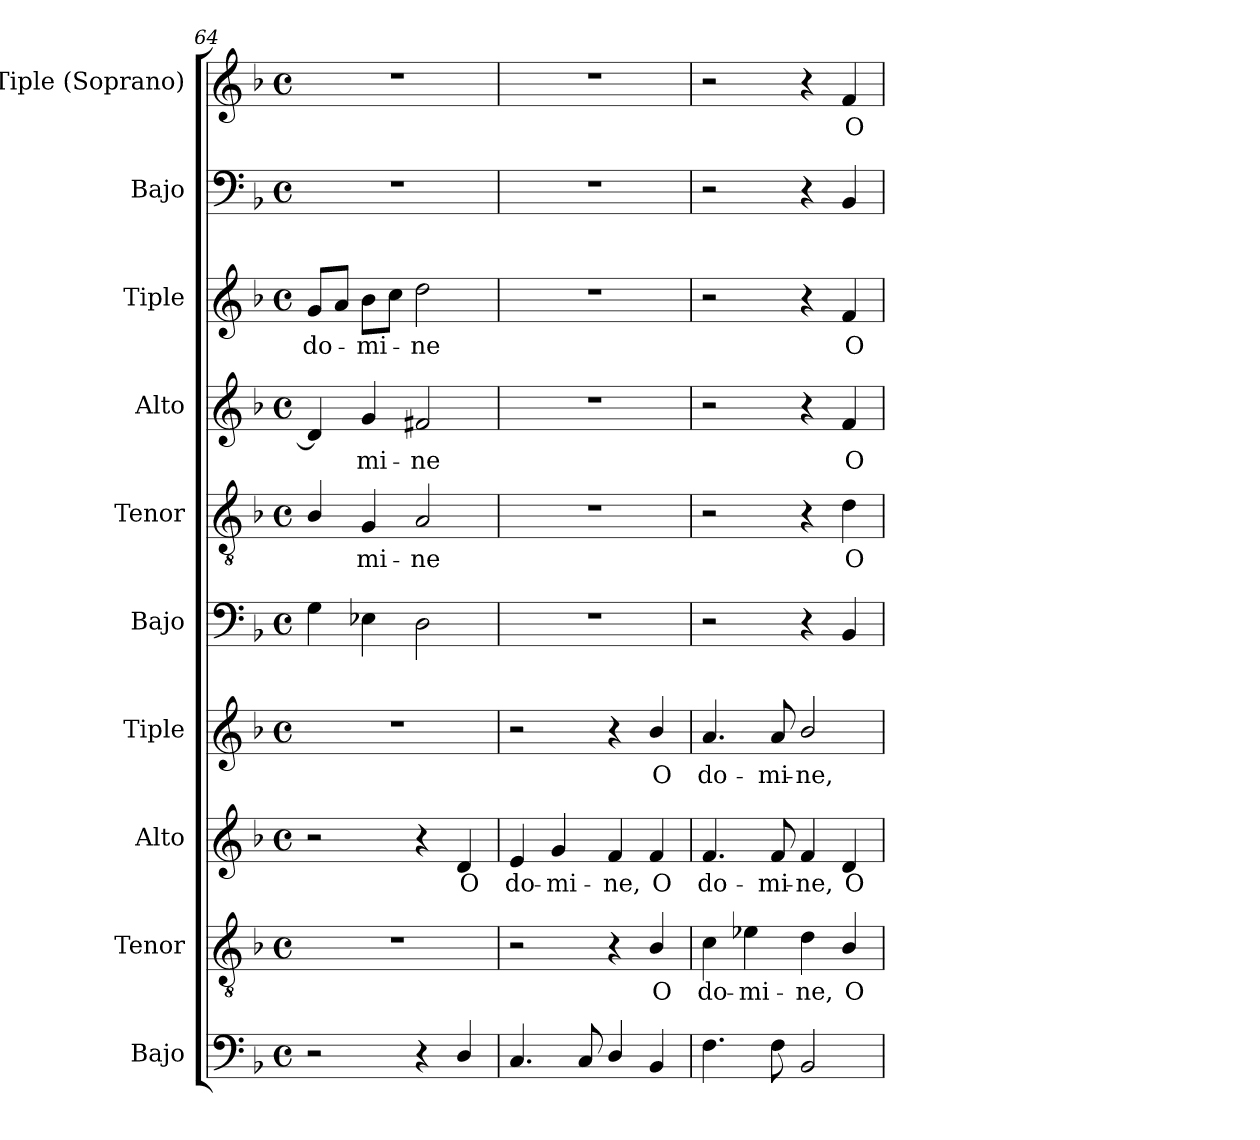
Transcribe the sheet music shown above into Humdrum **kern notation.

**kern	**kern	**text	**kern	**text	**kern	**text	**kern	**kern	**text	**kern	**text	**kern	**text	**kern	**kern	**text
*part10	*part9	*part9	*part8	*part8	*part7	*part7	*part6	*part5	*part5	*part4	*part4	*part3	*part3	*part2	*part1	*part1
*staff10	*staff9	*staff9	*staff8	*staff8	*staff7	*staff7	*staff6	*staff5	*staff5	*staff4	*staff4	*staff3	*staff3	*staff2	*staff1	*staff1
*I"Bajo	*I"Tenor	*	*I"Alto	*	*I"Tiple	*	*I"Bajo	*I"Tenor	*	*I"Alto	*	*I"Tiple	*	*I"Bajo	*I"Tiple (Soprano)	*
*I'B.	*I'T.	*	*I'A.	*	*	*	*I'B.	*I'T.	*	*I'A.	*	*	*	*I'B.	*I'S.	*
*clefF4	*clefGv2	*	*clefG2	*	*clefG2	*	*clefF4	*clefGv2	*	*clefG2	*	*clefG2	*	*clefF4	*clefG2	*
*	*ITrd7c12	*	*	*	*	*	*	*ITrd7c12	*	*	*	*	*	*	*	*
*k[b-]	*k[b-]	*	*k[b-]	*	*k[b-]	*	*k[b-]	*k[b-]	*	*k[b-]	*	*k[b-]	*	*k[b-]	*k[b-]	*
*F:	*F:	*	*F:	*	*F:	*	*F:	*F:	*	*F:	*	*F:	*	*F:	*F:	*
*M4/4	*M4/4	*	*M4/4	*	*M4/4	*	*M4/4	*M4/4	*	*M4/4	*	*M4/4	*	*M4/4	*M4/4	*
*met(c)	*met(c)	*	*met(c)	*	*met(c)	*	*met(c)	*met(c)	*	*met(c)	*	*met(c)	*	*met(c)	*met(c)	*
=64	=64	=64	=64	=64	=64	=64	=64	=64	=64	=64	=64	=64	=64	=64	=64	=64
!	!	!	!	!	!	!	!	!	!	!	!	!	!LO:LY:b:color=#000000	!	!	!
2r	1r	.	2r	.	1r	.	4Gi\	4BB-i/	.	4di/]	.	8gi/L	do-	1r	1r	.
.	.	.	.	.	.	.	.	.	.	.	.	8ai/J	.	.	.	.
!	!	!	!	!	!	!	!	!	!LO:LY:b:color=#000000	!	!	!	!	!	!	!
!	!	!	!	!	!	!	!	!	!	!	!LO:LY:b:color=#000000	!	!	!	!	!
!	!	!	!	!	!	!	!	!	!	!	!	!	!LO:LY:b:color=#000000	!	!	!
.	.	.	.	.	.	.	4E-Xi\	4GGi/	-mi-	4gi/	-mi-	8b-i\L	-mi-	.	.	.
.	.	.	.	.	.	.	.	.	.	.	.	8cci\J	.	.	.	.
!	!	!	!	!	!	!	!	!	!LO:LY:b:color=#000000	!	!	!	!	!	!	!
!	!	!	!	!	!	!	!	!	!	!	!LO:LY:b:color=#000000	!	!	!	!	!
!	!	!	!	!	!	!	!	!	!	!	!	!	!LO:LY:b:color=#000000	!	!	!
4r	.	.	4r	.	.	.	2Di\	2AAi/	-ne	2f#Xi/	-ne	2ddi\	-ne	.	.	.
!	!	!	!	!LO:LY:b:color=#000000	!	!	!	!	!	!	!	!	!	!	!	!
4Di/	.	.	4di/	O	.	.	.	.	.	.	.	.	.	.	.	.
=65	=65	=65	=65	=65	=65	=65	=65	=65	=65	=65	=65	=65	=65	=65	=65	=65
!	!	!	!	!LO:LY:b:color=#000000	!	!	!	!	!	!	!	!	!	!	!	!
4.Ci/	2r	.	4ei/	do-	2r	.	1r	1r	.	1r	.	1r	.	1r	1r	.
!	!	!	!	!LO:LY:b:color=#000000	!	!	!	!	!	!	!	!	!	!	!	!
.	.	.	4gi/	-mi-	.	.	.	.	.	.	.	.	.	.	.	.
8Ci/	.	.	.	.	.	.	.	.	.	.	.	.	.	.	.	.
!	!	!	!	!LO:LY:b:color=#000000	!	!	!	!	!	!	!	!	!	!	!	!
4Di/	4r	.	4fi/	-ne,	4r	.	.	.	.	.	.	.	.	.	.	.
!	!	!LO:LY:b:color=#000000	!	!	!	!	!	!	!	!	!	!	!	!	!	!
!	!	!	!	!LO:LY:b:color=#000000	!	!	!	!	!	!	!	!	!	!	!	!
!	!	!	!	!	!	!LO:LY:b:color=#000000	!	!	!	!	!	!	!	!	!	!
4BB-i/	4BB-i/	O	4fi/	O	4b-i/	O	.	.	.	.	.	.	.	.	.	.
=66	=66	=66	=66	=66	=66	=66	=66	=66	=66	=66	=66	=66	=66	=66	=66	=66
!	!	!LO:LY:b:color=#000000	!	!	!	!	!	!	!	!	!	!	!	!	!	!
!	!	!	!	!LO:LY:b:color=#000000	!	!	!	!	!	!	!	!	!	!	!	!
!	!	!	!	!	!	!LO:LY:b:color=#000000	!	!	!	!	!	!	!	!	!	!
4.Fi\	4Ci\	do-	4.fi/	do-	4.ai/	do-	2r	2r	.	2r	.	2r	.	2r	2r	.
!	!	!LO:LY:b:color=#000000	!	!	!	!	!	!	!	!	!	!	!	!	!	!
.	4E-Xi\	-mi-	.	.	.	.	.	.	.	.	.	.	.	.	.	.
!	!	!	!	!LO:LY:b:color=#000000	!	!	!	!	!	!	!	!	!	!	!	!
!	!	!	!	!	!	!LO:LY:b:color=#000000	!	!	!	!	!	!	!	!	!	!
8Fi\	.	.	8fi/	-mi-	8ai/	-mi-	.	.	.	.	.	.	.	.	.	.
!	!	!LO:LY:b:color=#000000	!	!	!	!	!	!	!	!	!	!	!	!	!	!
!	!	!	!	!LO:LY:b:color=#000000	!	!	!	!	!	!	!	!	!	!	!	!
!	!	!	!	!	!	!LO:LY:b:color=#000000	!	!	!	!	!	!	!	!	!	!
2BB-i/	4Di\	-ne,	4fi/	-ne,	2b-i/	-ne,	4r	4r	.	4r	.	4r	.	4r	4r	.
!	!	!LO:LY:b:color=#000000	!	!	!	!	!	!	!	!	!	!	!	!	!	!
!	!	!	!	!LO:LY:b:color=#000000	!	!	!	!	!	!	!	!	!	!	!	!
!	!	!	!	!	!	!	!	!	!LO:LY:b:color=#000000	!	!	!	!	!	!	!
!	!	!	!	!	!	!	!	!	!	!	!LO:LY:b:color=#000000	!	!	!	!	!
!	!	!	!	!	!	!	!	!	!	!	!	!	!LO:LY:b:color=#000000	!	!	!
!	!	!	!	!	!	!	!	!	!	!	!	!	!	!	!	!LO:LY:b:color=#000000
.	4BB-i/	O	4di/	O	.	.	4BB-i/	4Di\	O	4fi/	O	4fi/	O	4BB-i/	4fi/	O
=	=	=	=	=	=	=	=	=	=	=	=	=	=	=	=	=
*-	*-	*-	*-	*-	*-	*-	*-	*-	*-	*-	*-	*-	*-	*-	*-	*-
